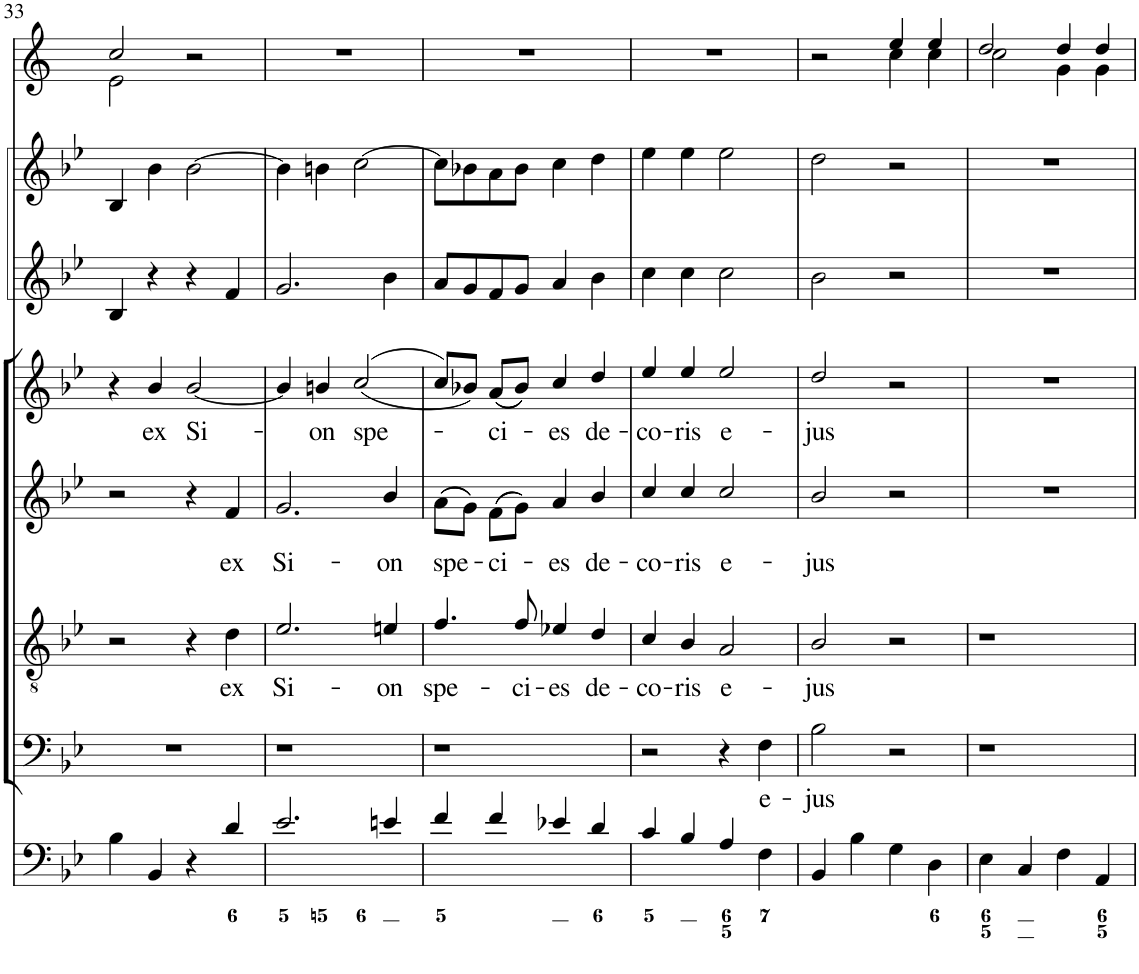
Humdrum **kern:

**kern	**kern	**text	**kern	**text	**kern	**text	**kern	**text	**kern	**kern	**kern
*part8	*part7	*part7	*part6	*part6	*part5	*part5	*part4	*part4	*part3	*part2	*part1
*staff8	*staff7	*staff7	*staff6	*staff6	*staff5	*staff5	*staff4	*staff4	*staff3	*staff2	*staff1
*I"Organ	*I"Voice	*	*I"Tenor	*	*I"Alto	*	*I"Voice	*	*I"Violino 2	*I"Violino 1	*I"Clarini in B[b]
*	*	*	*	*	*	*	*	*	*I'Vln	*I'Vln	*
!!LO:PB:g=z
*clefF4	*clefF4	*	*clefGv2	*	*clefG2	*	*clefG2	*	*clefG2	*clefG2	*clefG2
*	*	*	*	*	*	*	*	*	*	*	*Trd1c2
*k[b-e-]	*k[b-e-]	*	*k[b-e-]	*	*k[b-e-]	*	*k[b-e-]	*	*k[b-e-]	*k[b-e-]	*k[]
*M2/2	*M2/2	*	*M2/2	*	*M2/2	*	*M2/2	*	*M2/2	*M2/2	*M2/2
*met(c|)	*met(c|)	*	*met(c|)	*	*met(c|)	*	*met(c|)	*	*met(c|)	*met(c|)	*met(c|)
=33	=33	=33	=33	=33	=33	=33	=33	=33	=33	=33	=33
*	*	*	*	*	*	*	*	*	*	*	*^
4B-\	1r	.	2r	.	2r	.	4r	.	4B-/	4B-/	2cc/	2e\
!	!	!	!	!	!	!	!	!LO:LY:b	!	!	!	!
4BB-/	.	.	.	.	.	.	4b-/	ex	4r	4b-\	.	.
!	!	!	!	!	!	!	!	!LO:LY:b	!	!	!	!
4r	.	.	4r	.	4r	.	[2b-/	Si-	4r	[2b-\	2r	2ryy
!	!	!	!	!LO:LY:b	!	!LO:LY:b	!	!	!	!	!	!
4d/	.	.	4d\	ex	4f/	ex	.	.	4f/	.	.	.
*	*	*	*	*	*	*	*	*	*	*	*v	*v
=34	=34	=34	=34	=34	=34	=34	=34	=34	=34	=34	=34
!	!	!	!	!LO:LY:b	!	!LO:LY:b	!	!	!	!	!
2.e-/	1r	.	2.e-/	Si-	2.g/	Si-	4b-/]	.	2.g/	4b-\]	1r
!	!	!	!	!	!	!	!	!LO:LY:b	!	!	!
.	.	.	.	.	.	.	4bn/	-on	.	4bn\	.
!	!	!	!	!	!	!	!	!LO:LY:b	!	!	!
.	.	.	.	.	.	.	(>(2cc/	spe-	.	[2cc\	.
!	!	!	!	!LO:LY:b	!	!LO:LY:b	!	!	!	!	!
4en/	.	.	4en/	-on	4b-/	-on	.	.	4b-\	.	.
=35	=35	=35	=35	=35	=35	=35	=35	=35	=35	=35	=35
!	!	!	!	!LO:LY:b	!	!LO:LY:b	!	!	!	!	!
4f/	1r	.	4.f/	spe-	((8a\L	spe-	8cc/L)	.	8a/L	8cc\L]	1r
.	.	.	.	.	8g\J))	.	8b-X/J)	.	8g/	8b-X\	.
!	!	!	!	!	!	!LO:LY:b	!	!LO:LY:b	!	!	!
4f/	.	.	.	.	((8f\L	-ci-	((8a/L	-ci-	8f/	8a\	.
!	!	!	!	!LO:LY:b	!	!	!	!	!	!	!
.	.	.	8f/	-ci-	8g\J))	.	8b-/J))	.	8g/J	8b-\J	.
!	!	!	!	!LO:LY:b	!	!LO:LY:b	!	!LO:LY:b	!	!	!
4e-X/	.	.	4e-X/	-es	4a/	-es	4cc/	-es	4a/	4cc\	.
!	!	!	!	!LO:LY:b	!	!LO:LY:b	!	!LO:LY:b	!	!	!
4d/	.	.	4d/	de-	4b-/	de-	4dd/	de-	4b-\	4dd\	.
=36	=36	=36	=36	=36	=36	=36	=36	=36	=36	=36	=36
!	!	!	!	!LO:LY:b	!	!LO:LY:b	!	!LO:LY:b	!	!	!
4c/	2r	.	4c/	-co-	4cc/	-co-	4ee-/	-co-	4cc\	4ee-\	1r
!	!	!	!	!LO:LY:b	!	!LO:LY:b	!	!LO:LY:b	!	!	!
4B-/	.	.	4B-/	-ris	4cc/	-ris	4ee-/	-ris	4cc\	4ee-\	.
!	!	!	!	!LO:LY:b	!	!LO:LY:b	!	!LO:LY:b	!	!	!
4A/	4r	.	2A/	e-	2cc/	e-	2ee-/	e-	2cc\	2ee-\	.
!	!	!LO:LY:b	!	!	!	!	!	!	!	!	!
4F\	4F\	e-	.	.	.	.	.	.	.	.	.
=37	=37	=37	=37	=37	=37	=37	=37	=37	=37	=37	=37
!	!	!LO:LY:b	!	!LO:LY:b	!	!LO:LY:b	!	!LO:LY:b	!	!	!
*	*	*	*	*	*	*	*	*	*	*	*^
4BB-/	2B-\	-jus	2B-/	-jus	2b-/	-jus	2dd/	-jus	2b-\	2dd\	2r	2ryy
4B-\	.	.	.	.	.	.	.	.	.	.	.	.
4G\	2r	.	2r	.	2r	.	2r	.	2r	2r	4ee/	4cc\
4D\	.	.	.	.	.	.	.	.	.	.	4ee/	4cc\
=38	=38	=38	=38	=38	=38	=38	=38	=38	=38	=38	=38	=38
4E-\	1r	.	1r	.	1r	.	1r	.	1r	1r	2dd/	2cc\
4C/	.	.	.	.	.	.	.	.	.	.	.	.
4F\	.	.	.	.	.	.	.	.	.	.	4dd/	4g\
4AA/	.	.	.	.	.	.	.	.	.	.	4dd/	4g\
*	*	*	*	*	*	*	*	*	*	*	*v	*v
=	=	=	=	=	=	=	=	=	=	=	=
*-	*-	*-	*-	*-	*-	*-	*-	*-	*-	*-	*-
